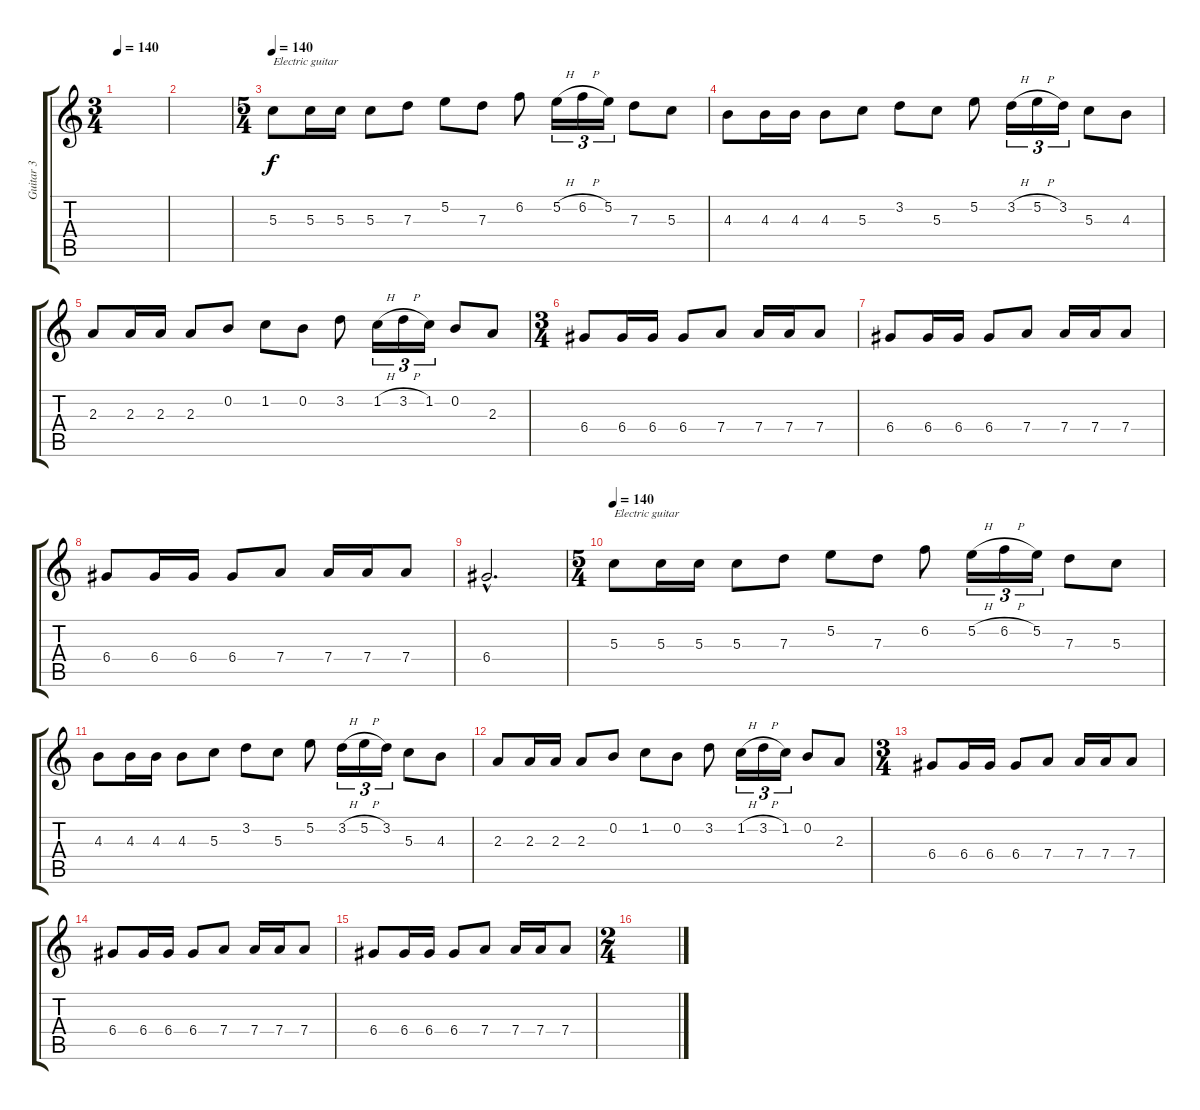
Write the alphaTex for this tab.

\track ("Guitar 3" "Guitar 3") {instrument acousticguitarnylon}
\staff {score tabs}
\tuning (E4 B3 G3 D3 A2 E2) {hide}
\ts (3 4)
\tempo 140
\clef g2
\ks c
|
|
\ts (5 4)
\tempo 140
5.3.8{txt "Electric guitar" volume 13 balance 16 instrument distortionguitar} 5.3.16 5.3.16 5.3.8 7.3.8 5.2.8 7.3.8 6.2.8 5.2{h}.16{tu (3 2)} 6.2{h}.16{tu (3 2)} 5.2.16{tu (3 2)} 7.3.8 5.3.8 |
4.3.8 4.3.16 4.3.16 4.3.8 5.3.8 3.2.8 5.3.8 5.2.8 3.2{h}.16{tu (3 2)} 5.2{h}.16{tu (3 2)} 3.2.16{tu (3 2)} 5.3.8 4.3.8 |
2.3.8 2.3.16 2.3.16 2.3.8 0.2.8 1.2.8 0.2.8 3.2.8 1.2{h}.16{tu (3 2)} 3.2{h}.16{tu (3 2)} 1.2.16{tu (3 2)} 0.2.8 2.3.8 |
\ts (3 4)
6.4.8 6.4.16 6.4.16 6.4.8 7.4.8 7.4.16 7.4.16 7.4.8 |
6.4.8 6.4.16 6.4.16 6.4.8 7.4.8 7.4.16 7.4.16 7.4.8 |
6.4.8 6.4.16 6.4.16 6.4.8 7.4.8 7.4.16 7.4.16 7.4.8 |
6.4{hac}.2{d} |
\ts (5 4)
\tempo 140
5.3.8{txt "Electric guitar" volume 8 balance 16 instrument distortionguitar} 5.3.16 5.3.16 5.3.8 7.3.8 5.2.8 7.3.8 6.2.8 5.2{h}.16{tu (3 2)} 6.2{h}.16{tu (3 2)} 5.2.16{tu (3 2)} 7.3.8 5.3.8 |
4.3.8 4.3.16 4.3.16 4.3.8 5.3.8 3.2.8 5.3.8 5.2.8 3.2{h}.16{tu (3 2)} 5.2{h}.16{tu (3 2)} 3.2.16{tu (3 2)} 5.3.8 4.3.8 |
2.3.8 2.3.16 2.3.16 2.3.8 0.2.8 1.2.8 0.2.8 3.2.8 1.2{h}.16{tu (3 2)} 3.2{h}.16{tu (3 2)} 1.2.16{tu (3 2)} 0.2.8 2.3.8 |
\ts (3 4)
6.4.8 6.4.16 6.4.16 6.4.8 7.4.8 7.4.16 7.4.16 7.4.8 |
6.4.8 6.4.16 6.4.16 6.4.8 7.4.8 7.4.16 7.4.16 7.4.8 |
6.4.8 6.4.16 6.4.16 6.4.8 7.4.8 7.4.16 7.4.16 7.4.8 |
\ts (2 4)
